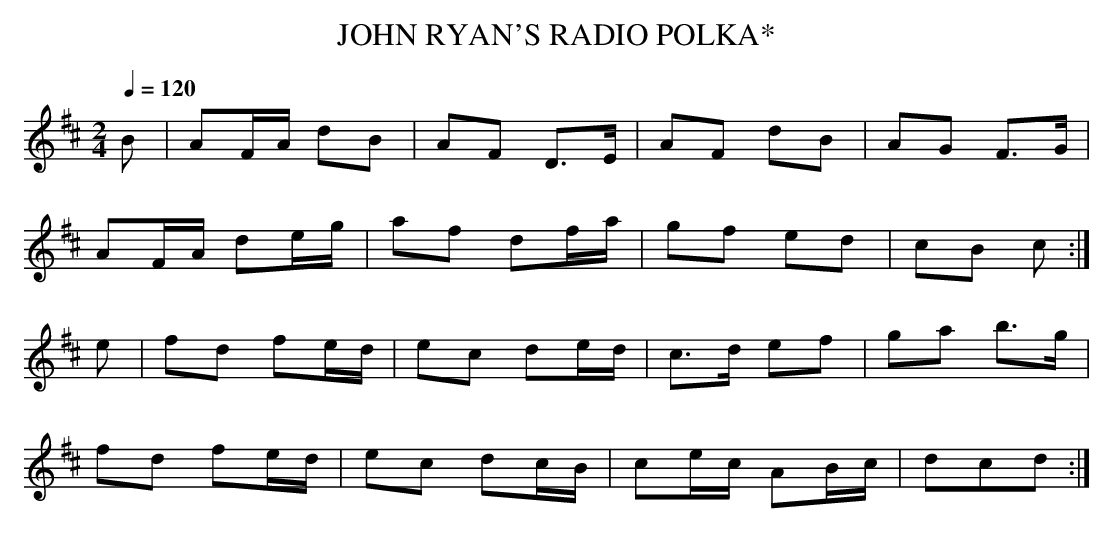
X:1
T:JOHN RYAN'S RADIO POLKA*
M:2/4
L:1/8
Q:1/4=120
K:D
B|AF/A/ dB|AF D>E|AF dB|AG F>G|
AF/A/ de/g/|af df/a/|gf ed|cB c:|
e|fd fe/d/|ec de/d/|c>d ef|ga b>g|
fd fe/d/|ec dc/B/|ce/c/ AB/c/|dcd:|
